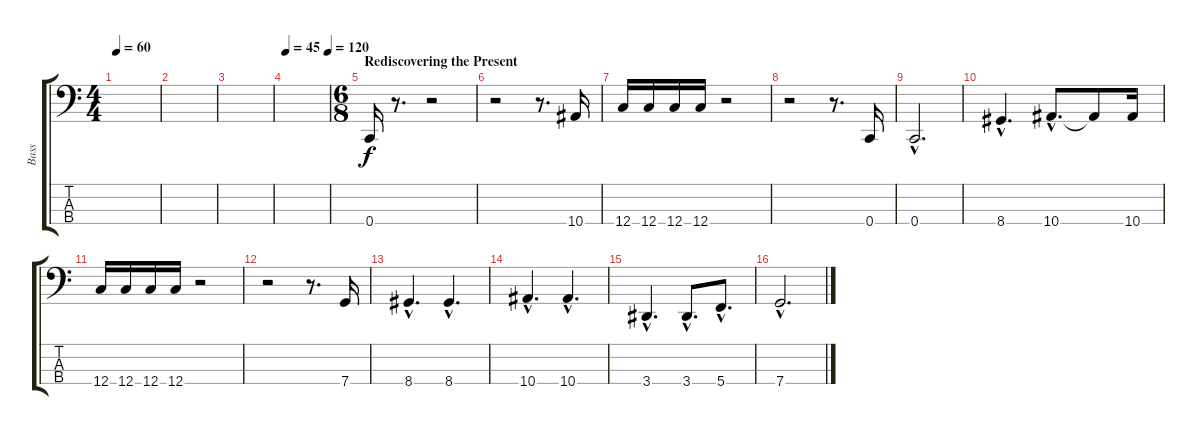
\track ("Bass" "Bass") {instrument electricbasspick}
\staff {score tabs}
\tuning (F2 C2 G1 C1) {hide}
\ts (4 4)
\tempo 60
\clef f4
\ks c
|
|
|
\tempo 45
\tempo (120 0.984375)
|
\ts (6 8)
\section ("" "Rediscovering the Present")
0.4.16{volume 13} r.8{d} r.2 |
r.2 r.8{d} 10.4.16 |
12.4.16 12.4.16 12.4.16 12.4.16 r.2 |
r.2 r.8{d} 0.4.16 |
0.4{hac}.2{d} |
8.4{hac}.4{d} 10.4{hac}.8{d} 10.4{t}.8 10.4.16 |
12.4.16 12.4.16 12.4.16 12.4.16 r.2 |
r.2 r.8{d} 7.4.16 |
8.4{hac}.4{d} 8.4{hac}.4{d} |
10.4{hac}.4{d} 10.4{hac}.4{d} |
3.4{hac}.4{d} 3.4{hac}.8{d} 5.4{hac}.8{d} |
7.4{hac}.2{d}
